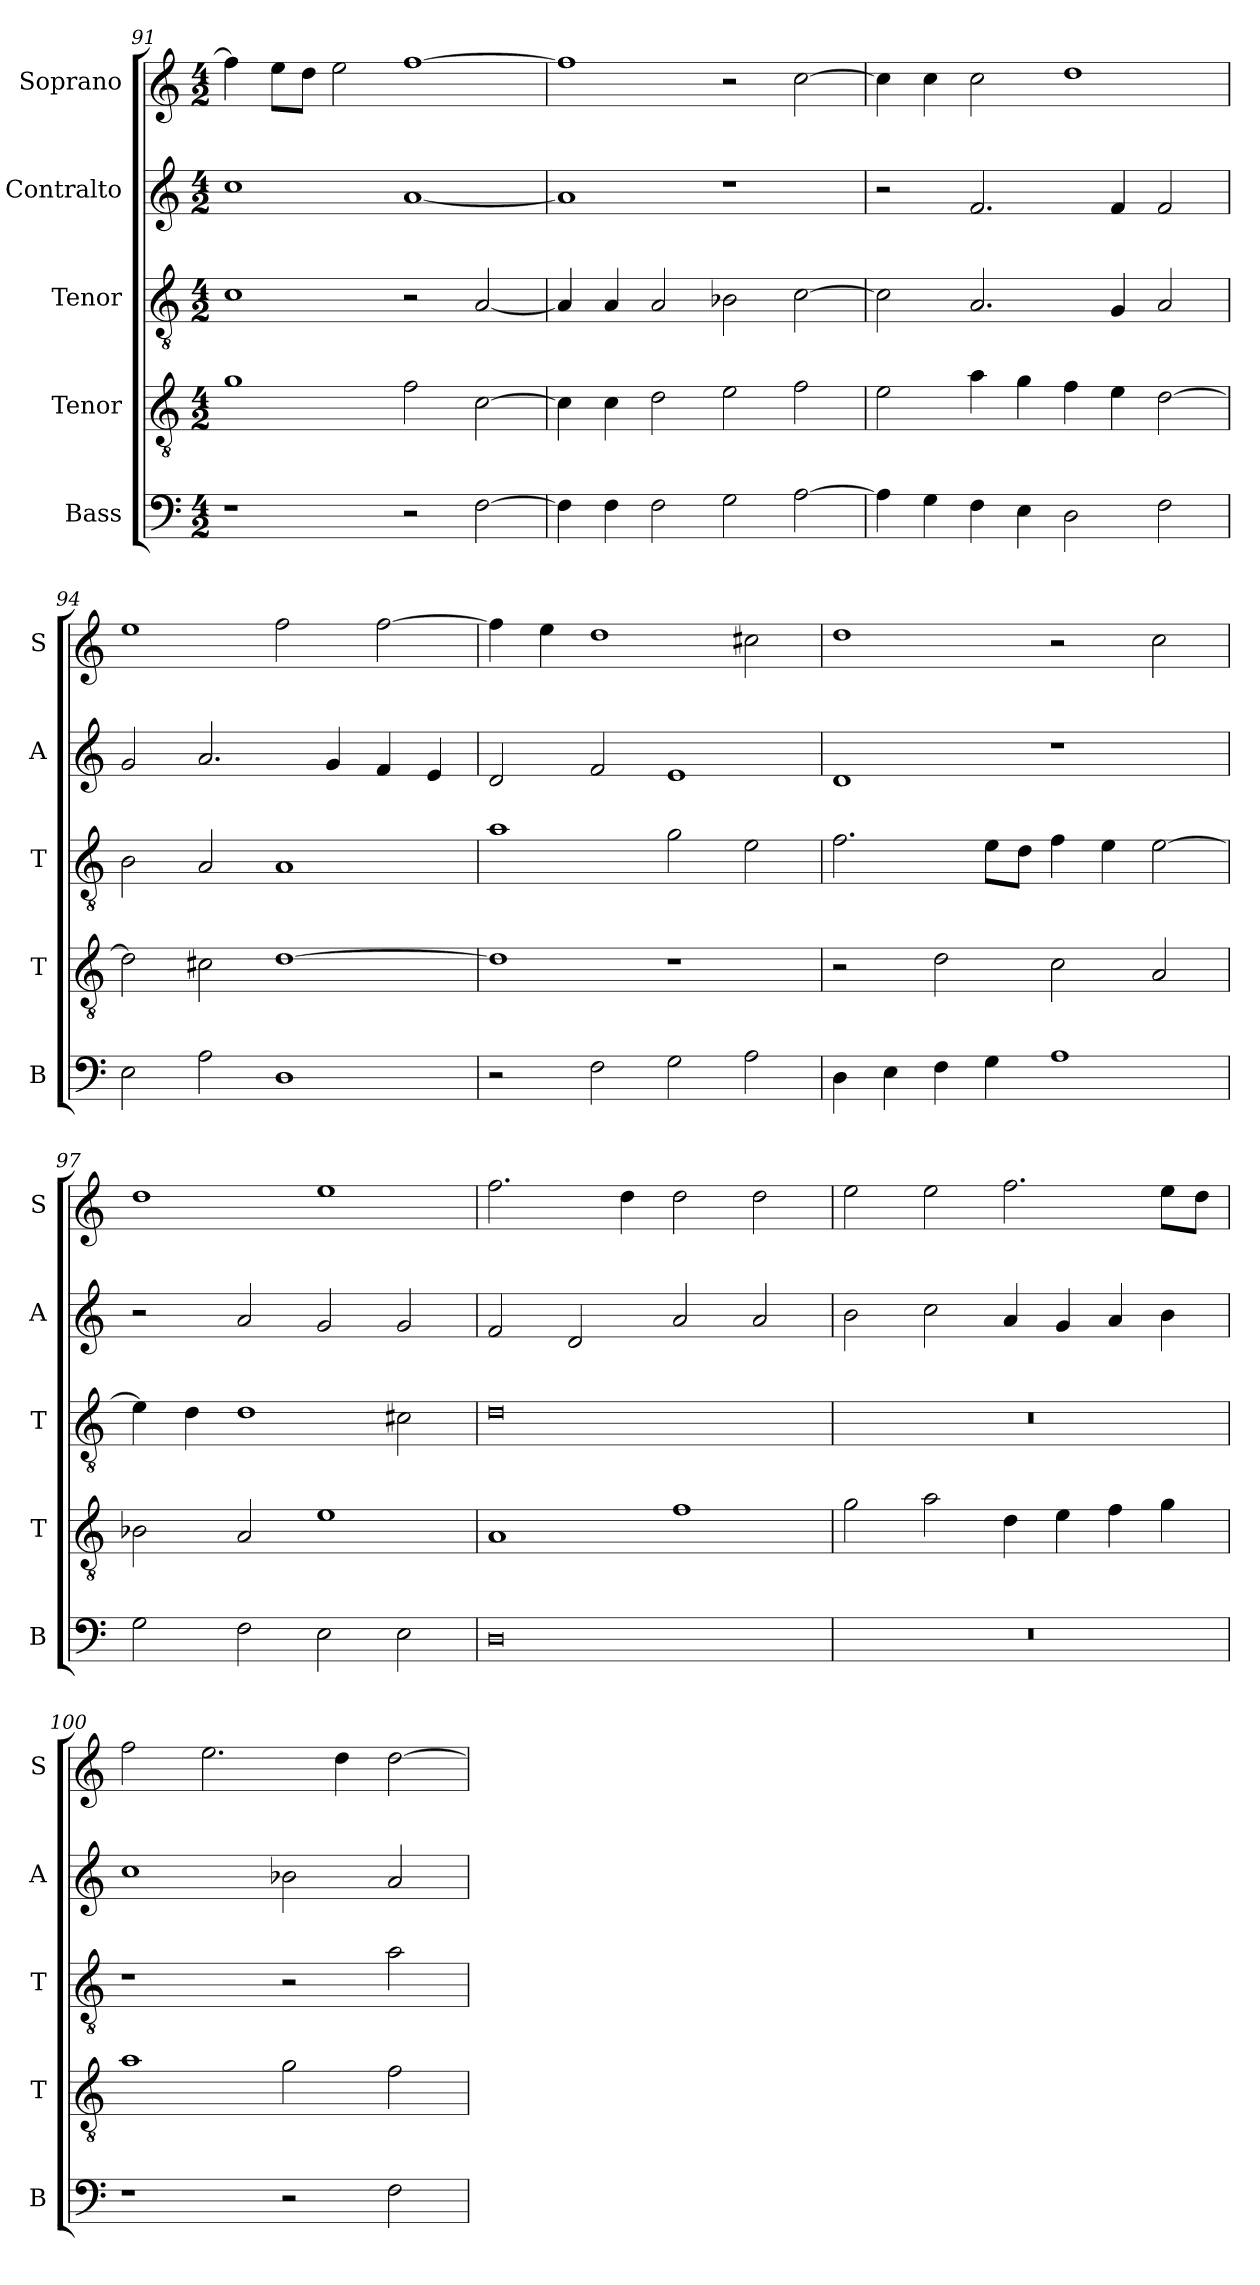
**kern	**kern	**kern	**kern	**kern
*part5	*part4	*part3	*part2	*part1
*staff5	*staff4	*staff3	*staff2	*staff1
*I"Bass	*I"Tenor	*I"Tenor	*I"Contralto	*I"Soprano
*I'B	*I'T	*I'T	*I'A	*I'S
*clefF4	*clefGv2	*clefGv2	*clefG2	*clefG2
*k[]	*k[]	*k[]	*k[]	*k[]
*D:dor	*D:dor	*D:dor	*D:dor	*D:dor
*M4/2	*M4/2	*M4/2	*M4/2	*M4/2
=91	=91	=91	=91	=91
1r	1g	1c	1cc	4ff]
.	.	.	.	8ee\L
.	.	.	.	8dd\J
.	.	.	.	2ee
2r	2f	2r	[1a	[1ff
[2F	[2c	[2A	.	.
=92	=92	=92	=92	=92
4F]	4c]	4A]	1a]	1ff]
4F	4c	4A	.	.
2F	2d	2A	.	.
2G	2e	2B-X	1r	2r
[2A	2f	[2c	.	[2cc
=93	=93	=93	=93	=93
4A]	2e	2c]	2r	4cc]
4G	.	.	.	4cc
4F	4a	2.A	2.f	2cc
4E	4g	.	.	.
2D	4f	.	.	1dd
.	4e	4G	4f	.
2F	[2d	2A	2f	.
=94	=94	=94	=94	=94
2E	2d]	2B	2g	1ee
2A	2c#X	2A	2.a	.
1D	[1d	1A	.	2ff
.	.	.	4g	.
.	.	.	4f	[2ff
.	.	.	4e	.
=95	=95	=95	=95	=95
2r	1d]	1a	2d	4ff]
.	.	.	.	4ee
2F	.	.	2f	1dd
2G	1r	2g	1e	.
2A	.	2e	.	2cc#X
=96	=96	=96	=96	=96
4D	2r	2.f	1d	1dd
4E	.	.	.	.
4F	2d	.	.	.
4G	.	8e\L	.	.
.	.	8d\J	.	.
1A	2c	4f	1r	2r
.	.	4e	.	.
.	2A	[2e	.	2cc
=97	=97	=97	=97	=97
2G	2B-X	4e]	2r	1dd
.	.	4d	.	.
2F	2A	1d	2a	.
2E	1e	.	2g	1ee
2E	.	2c#X	2g	.
=98	=98	=98	=98	=98
0D	1A	0d	2f	2.ff
.	.	.	2d	.
.	.	.	.	4dd
.	1f	.	2a	2dd
.	.	.	2a	2dd
=99	=99	=99	=99	=99
0r	2g	0r	2b	2ee
.	2a	.	2cc	2ee
.	4d	.	4a	2.ff
.	4e	.	4g	.
.	4f	.	4a	.
.	4g	.	4b	8ee\L
.	.	.	.	8dd\J
=100	=100	=100	=100	=100
1r	1a	1r	1cc	2ff
.	.	.	.	2.ee
2r	2g	2r	2b-X	.
.	.	.	.	4dd
2F	2f	2a	2a	[2dd
=	=	=	=	=
*-	*-	*-	*-	*-
